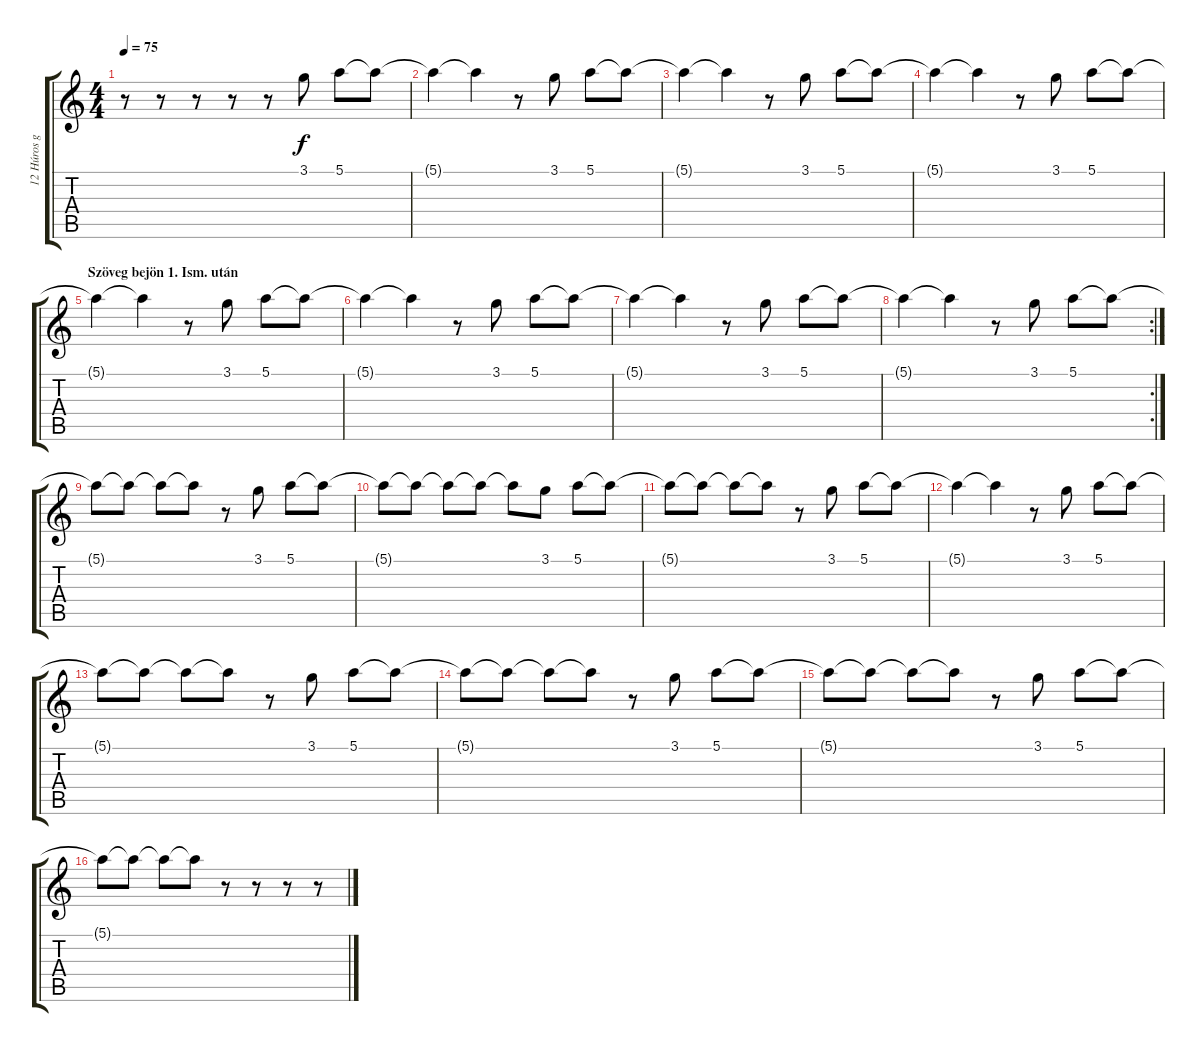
\track ("12 Húros gitár" "12 Húros g") {instrument acousticguitarsteel}
\staff {score tabs}
\tuning (E4 B3 G3 D3 A2 E2) {hide}
\ts (4 4)
\tempo 75
\clef g2
\ks c
r.8{dy f instrument acousticguitarsteel} r.8 r.8 r.8 r.8 3.1.8 5.1.8 5.1{t}.8 |
5.1{t}.4 5.1{t}.4 r.8 3.1.8 5.1.8 5.1{t}.8 |
5.1{t}.4 5.1{t}.4 r.8 3.1.8 5.1.8 5.1{t}.8 |
5.1{t}.4 5.1{t}.4 r.8 3.1.8 5.1.8 5.1{t}.8 |
\section ("" "Szöveg bejön 1. Ism. után")
5.1{t}.4 5.1{t}.4 r.8 3.1.8 5.1.8 5.1{t}.8 |
5.1{t}.4 5.1{t}.4 r.8 3.1.8 5.1.8 5.1{t}.8 |
5.1{t}.4 5.1{t}.4 r.8 3.1.8 5.1.8 5.1{t}.8 |
\rc 2
5.1{t}.4 5.1{t}.4 r.8 3.1.8 5.1.8 5.1{t}.8 |
5.1{t}.8 5.1{t}.8 5.1{t}.8 5.1{t}.8 r.8 3.1.8 5.1.8 5.1{t}.8 |
5.1{t}.8 5.1{t}.8 5.1{t}.8 5.1{t}.8 5.1{t}.8 3.1.8 5.1.8 5.1{t}.8 |
5.1{t}.8 5.1{t}.8 5.1{t}.8 5.1{t}.8 r.8 3.1.8 5.1.8 5.1{t}.8 |
5.1{t}.4 5.1{t}.4 r.8 3.1.8 5.1.8 5.1{t}.8 |
5.1{t}.8 5.1{t}.8 5.1{t}.8 5.1{t}.8 r.8 3.1.8 5.1.8 5.1{t}.8 |
5.1{t}.8 5.1{t}.8 5.1{t}.8 5.1{t}.8 r.8 3.1.8 5.1.8 5.1{t}.8 |
5.1{t}.8 5.1{t}.8 5.1{t}.8 5.1{t}.8 r.8 3.1.8 5.1.8 5.1{t}.8 |
5.1{t}.8 5.1{t}.8 5.1{t}.8 5.1{t}.8 r.8 r.8 r.8 r.8
